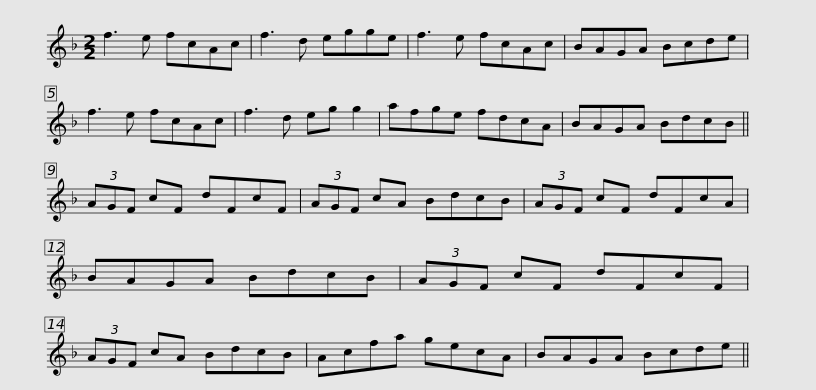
X:1
L:1/8
M:2/2
I:linebreak $
K:F
V:1 treble
V:1
 f3 e fcAc | f3 d egge | f3 e fcAc | BAGA Bcde | f3 e fcAc | %5
 f3 d eg g2 |$ afge fdcA | BAGA BdcB || (3AGF cF dFcF | (3AGF cA BdcB | %10
 (3AGF cF dFcA |$ BAGA BdcB | (3AGF cF dFcF | (3AGF cA BdcB | Acfa gecA | %15
 BAGA Bcde || %16
